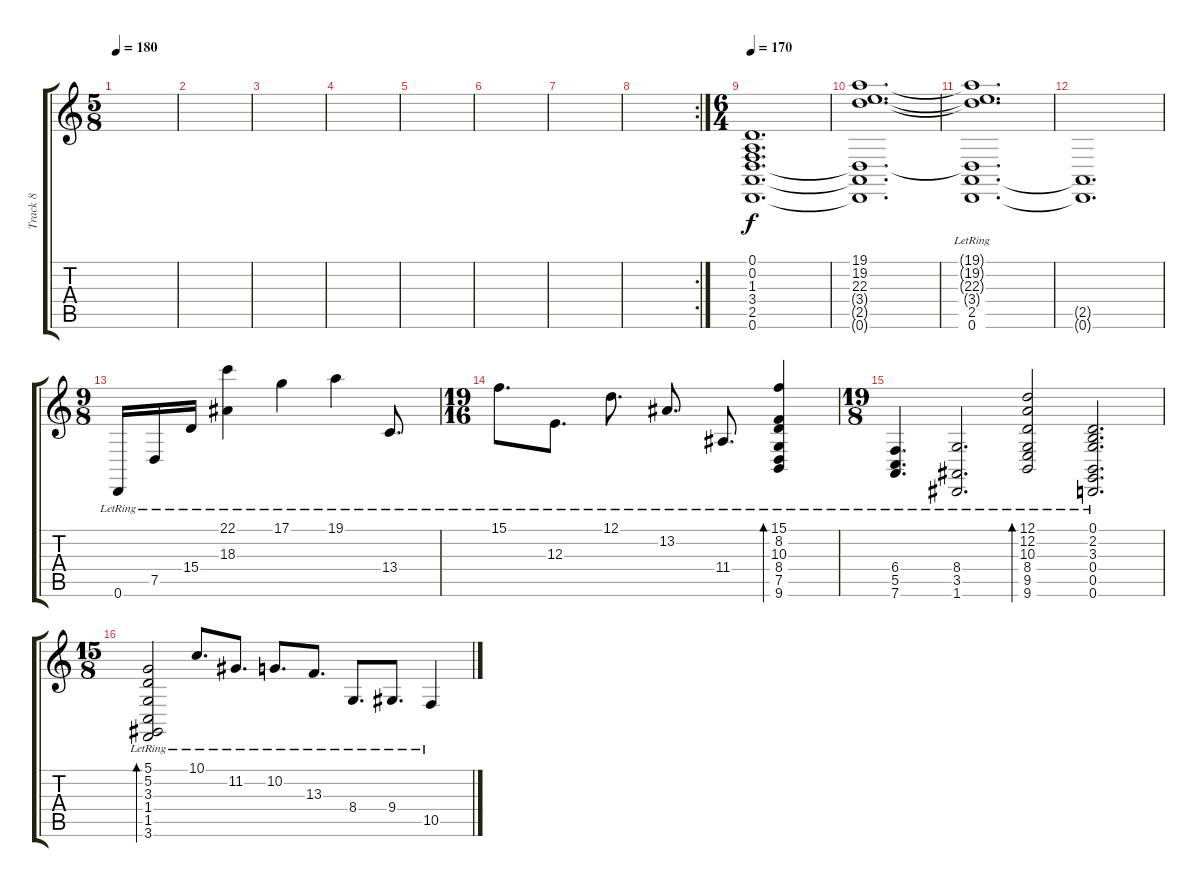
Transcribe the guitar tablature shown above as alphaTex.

\track ("Track 8" "Track 8") {instrument brightacousticpiano}
\staff {score tabs}
\tuning (D4 A3 E3 B2 G2 D2) {hide}
\ts (5 8)
\tempo 180
\clef g2
\ks c
|
|
|
|
|
|
|
\rc 2
|
\ts (6 4)
\tempo 170
(0.1 0.2 1.3 3.4 2.5 0.6).1{d} |
(19.1 19.2 22.3 3.4{t} 2.5{t} 0.6{t}).1{d} |
(19.1{t} 19.2{t} 22.3{t} 3.4{t} 2.5{lr} 0.6).1{d} |
(2.5{t} 0.6{t}).1{d} |
\ts (9 8)
0.6{lr}.16 7.5{lr}.16 15.4{lr}.16 (22.1{lr} 18.3{lr}).4 17.1{lr}.4 19.1{lr}.4 13.4{lr}.8{d} |
\ts (19 16)
15.1{lr}.8{d} 12.3{lr}.8{d} 12.1{lr}.8{d} 13.2{lr}.8{d} 11.4{lr}.8{d} (15.1 8.2 10.3 8.4{lr} 7.5{lr} 9.6{lr}).4{bd 240} |
\ts (19 8)
(6.4{lr} 5.5{lr} 7.6{lr}).4{d} (8.4 3.5 1.6{lr}).2{d} (12.1{lr} 12.2{lr} 10.3{lr} 8.4{lr} 9.5{lr} 9.6{lr}).2{bd 240} (0.1 2.2 3.3 0.4 0.5{lr} 0.6{lr}).2{d} |
\ts (15 8)
(5.1{lr} 5.2{lr} 3.3{lr} 1.4{lr} 1.5{lr} 3.6{lr}).2{bd 480} 10.1{lr}.8{d} 11.2{lr}.8{d} 10.2{lr}.8{d} 13.3{lr}.8{d} 8.4{lr}.8{d} 9.4{lr}.8{d} 10.5{lr}.4{dy f}
